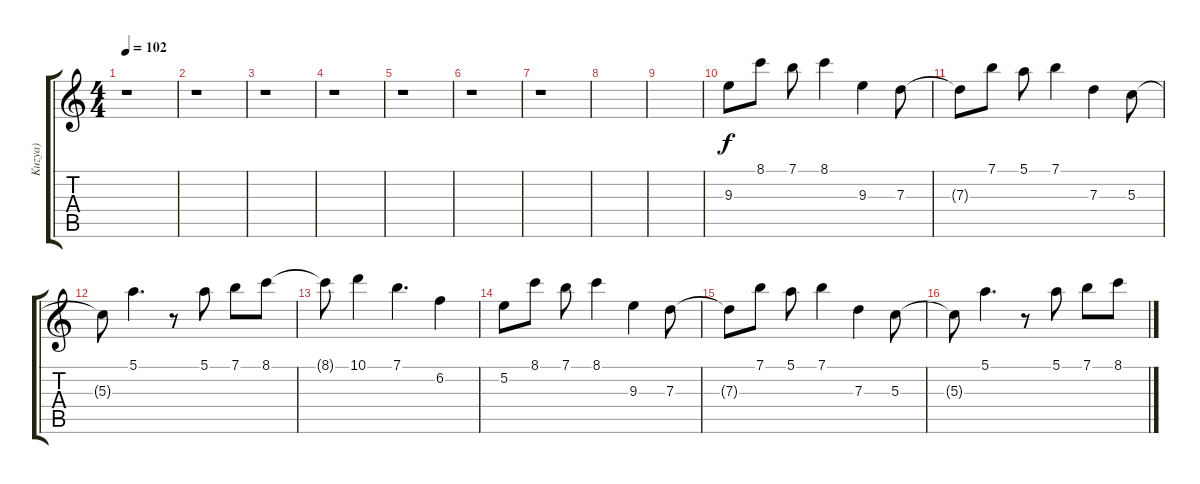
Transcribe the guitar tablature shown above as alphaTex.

\track ("Kuzya)" "Kuzya)") {instrument distortionguitar}
\staff {score tabs}
\tuning (E4 B3 G3 D3 A2 E2) {hide}
\ts (4 4)
\tempo 102
\clef g2
\ks c
r.1{dy f instrument distortionguitar} |
r.1 |
r.1 |
r.1 |
r.1 |
r.1 |
r.1 |
|
|
9.3.8 8.1.8 7.1.8 8.1.4 9.3.4 7.3.8 |
7.3{t}.8 7.1.8 5.1.8 7.1.4 7.3.4 5.3.8 |
5.3{t}.8 5.1.4{d} r.8 5.1.8 7.1.8 8.1.8 |
8.1{t}.8 10.1.4 7.1.4{d} 6.2.4 |
5.2.8 8.1.8 7.1.8 8.1.4 9.3.4 7.3.8 |
7.3{t}.8 7.1.8 5.1.8 7.1.4 7.3.4 5.3.8 |
5.3{t}.8 5.1.4{d} r.8 5.1.8 7.1.8 8.1.8
